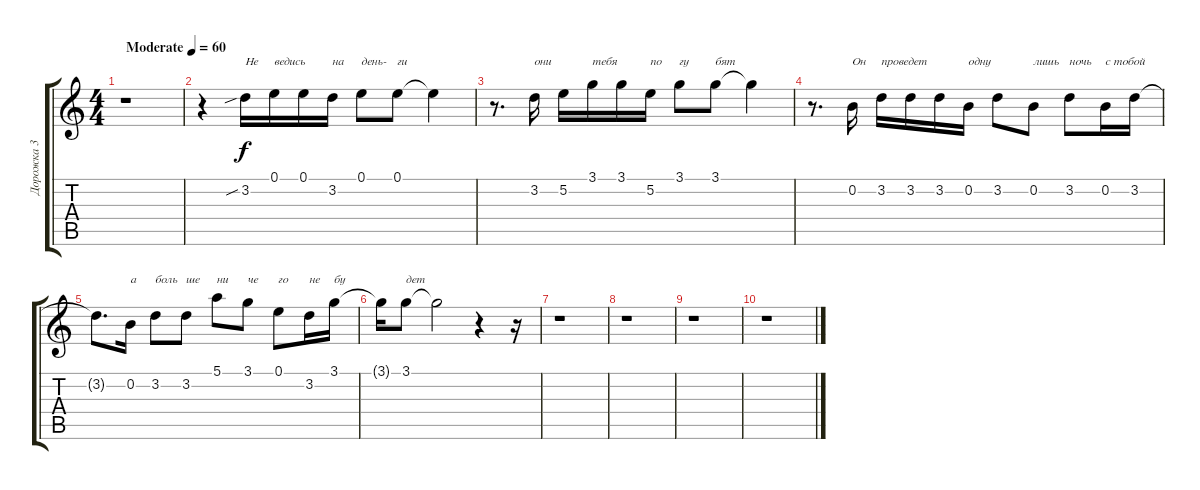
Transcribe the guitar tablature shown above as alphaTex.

\track ("Дорожка 3" "Дорожка 3") {instrument acousticguitarsteel}
\staff {score tabs}
\tuning (E4 B3 G3 D3 A2 E2) {hide}
\ts (4 4)
\tempo (60 "Moderate")
\clef g2
\ks c
r.1{dy f instrument acousticguitarsteel} |
r.4 3.2{sib}.16{txt "Не"} 0.1.16{txt "ведись"} 0.1.16 3.2.16{txt "на"} 0.1.8{txt "день-"} 0.1.8{txt "ги"} 0.1{t}.4 |
r.8{d} 3.2.16{txt "они"} 5.2.16 3.1.16{txt "тебя"} 3.1.16 5.2.16{txt "по"} 3.1.8{txt "гу"} 3.1.8{txt "бят"} 3.1{t}.4 |
r.8{d} 0.2.16{txt "Он"} 3.2.16{txt "проведет"} 3.2.16 3.2.16 0.2.16{txt "одну"} 3.2.8 0.2.8{txt "лишь"} 3.2.8{txt "ночь"} 0.2.16{txt "с тобой"} 3.2.16 |
3.2{t}.8{d} 0.2.16{txt "а"} 3.2.8{txt "боль"} 3.2.8{txt "ше"} 5.1.8{txt "ни"} 3.1.8{txt "че"} 0.1.8{txt "го"} 3.2.16{txt "не"} 3.1.16{txt "бу"} |
3.1{t}.16 3.1.8{txt "дет"} 3.1{t}.2 r.4 r.16 |
r.1 |
r.1 |
r.1 |
r.1
